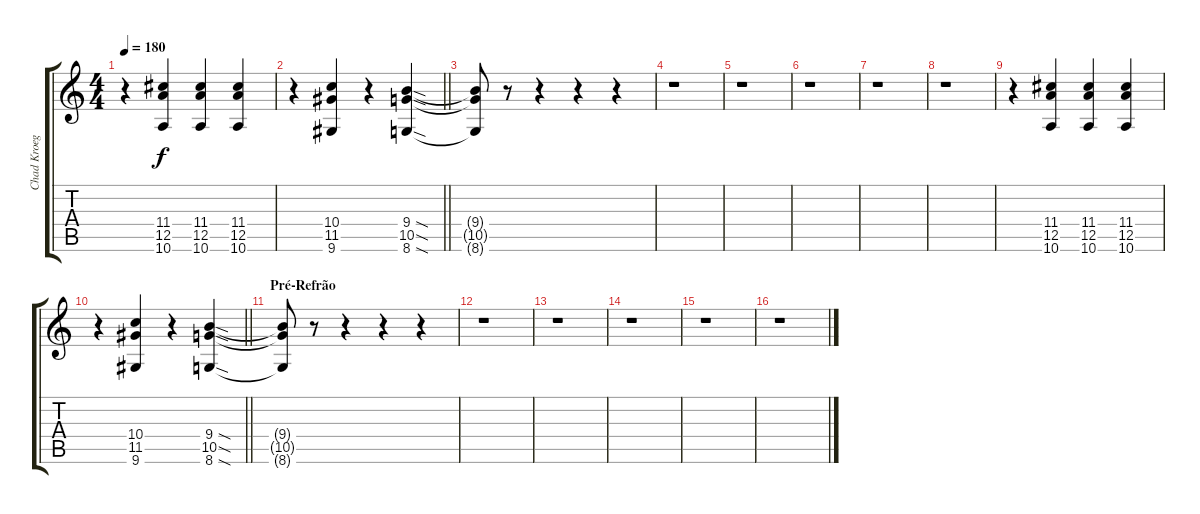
\track ("Chad Kroeger" "Chad Kroeg") {instrument distortionguitar}
\staff {score tabs}
\tuning (E4 B3 G3 D3 A2 B1) {hide}
\ts (4 4)
\tempo 180
\clef g2
\ks c
r.4{dy f} (11.4 12.5 10.6).4 (11.4 12.5 10.6).4 (11.4 12.5 10.6).4 |
\barLineRight lightlight
r.4 (10.4 11.5 9.6).4 r.4 (9.4{sod} 10.5{sod} 8.6{sod}).4 |
(9.4{t} 10.5{t} 8.6{t}).8 r.8 r.4 r.4 r.4 |
r.1 |
r.1 |
r.1 |
r.1 |
r.1 |
r.4 (11.4 12.5 10.6).4 (11.4 12.5 10.6).4 (11.4 12.5 10.6).4 |
\barLineRight lightlight
r.4 (10.4 11.5 9.6).4 r.4 (9.4{sod} 10.5{sod} 8.6{sod}).4 |
\section ("" "Pré-Refrão")
(9.4{t} 10.5{t} 8.6{t}).8 r.8 r.4 r.4 r.4 |
r.1 |
r.1 |
r.1 |
r.1 |
r.1
